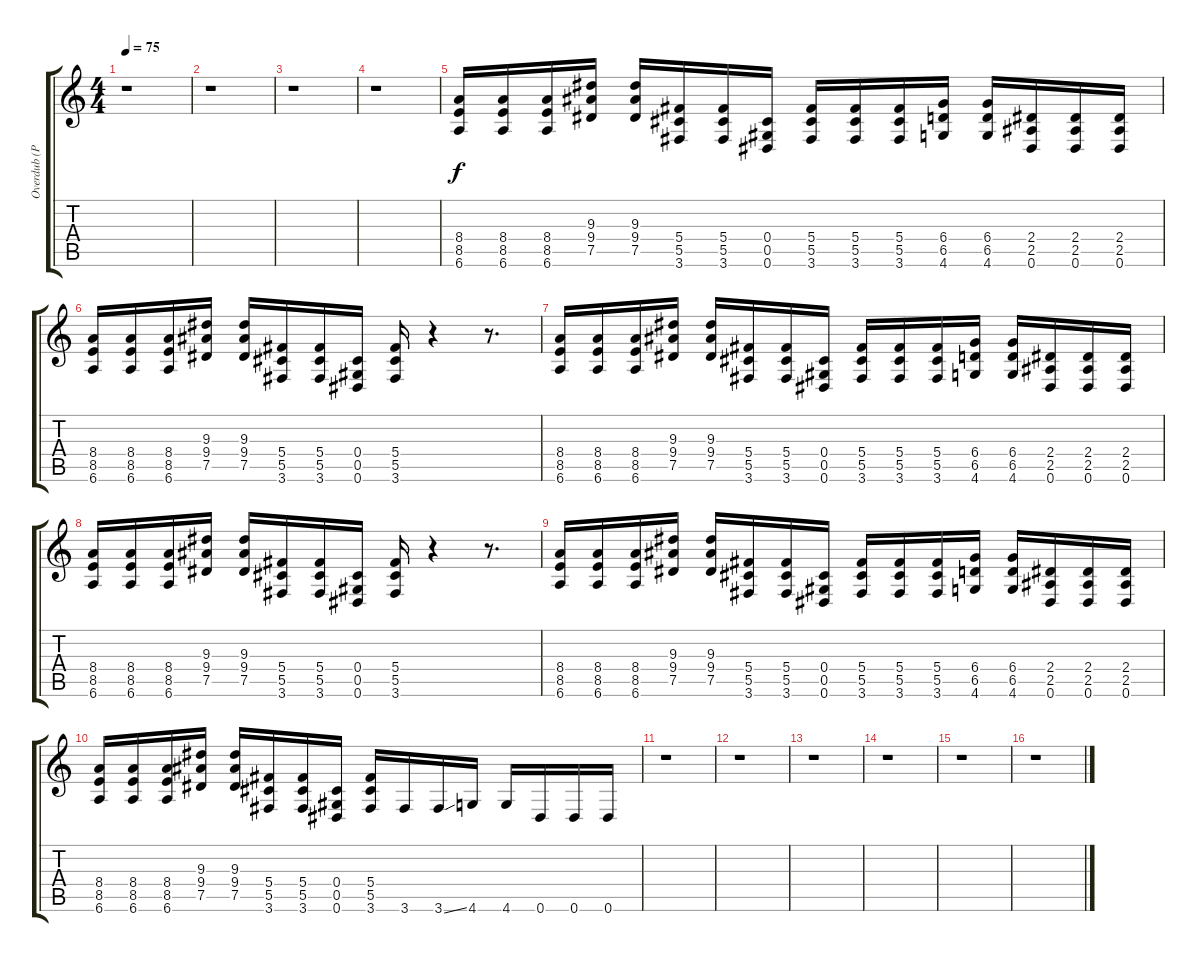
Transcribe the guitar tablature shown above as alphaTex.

\track ("Overdub (Pat live) Dirty" "Overdub (P") {instrument distortionguitar}
\staff {score tabs}
\tuning (Eb4 Bb3 Gb3 Db3 Ab2 Eb2) {hide}
\ts (4 4)
\tempo 75
\clef g2
\ks c
r.1{dy f instrument distortionguitar} |
r.1 |
r.1 |
r.1 |
(8.4 8.5 6.6).16 (8.4 8.5 6.6).16 (8.4 8.5 6.6).16 (9.3 9.4 7.5).16 (9.3 9.4 7.5).16 (5.4 5.5 3.6).16 (5.4 5.5 3.6).16 (0.4 0.5 0.6).16 (5.4 5.5 3.6).16 (5.4 5.5 3.6).16 (5.4 5.5 3.6).16 (6.4 6.5 4.6).16 (6.4 6.5 4.6).16 (2.4 2.5 0.6).16 (2.4 2.5 0.6).16 (2.4 2.5 0.6).16 |
(8.4 8.5 6.6).16 (8.4 8.5 6.6).16 (8.4 8.5 6.6).16 (9.3 9.4 7.5).16 (9.3 9.4 7.5).16 (5.4 5.5 3.6).16 (5.4 5.5 3.6).16 (0.4 0.5 0.6).16 (5.4 5.5 3.6).16 r.4 r.8{d} |
(8.4 8.5 6.6).16 (8.4 8.5 6.6).16 (8.4 8.5 6.6).16 (9.3 9.4 7.5).16 (9.3 9.4 7.5).16 (5.4 5.5 3.6).16 (5.4 5.5 3.6).16 (0.4 0.5 0.6).16 (5.4 5.5 3.6).16 (5.4 5.5 3.6).16 (5.4 5.5 3.6).16 (6.4 6.5 4.6).16 (6.4 6.5 4.6).16 (2.4 2.5 0.6).16 (2.4 2.5 0.6).16 (2.4 2.5 0.6).16 |
(8.4 8.5 6.6).16 (8.4 8.5 6.6).16 (8.4 8.5 6.6).16 (9.3 9.4 7.5).16 (9.3 9.4 7.5).16 (5.4 5.5 3.6).16 (5.4 5.5 3.6).16 (0.4 0.5 0.6).16 (5.4 5.5 3.6).16 r.4 r.8{d} |
(8.4 8.5 6.6).16 (8.4 8.5 6.6).16 (8.4 8.5 6.6).16 (9.3 9.4 7.5).16 (9.3 9.4 7.5).16 (5.4 5.5 3.6).16 (5.4 5.5 3.6).16 (0.4 0.5 0.6).16 (5.4 5.5 3.6).16 (5.4 5.5 3.6).16 (5.4 5.5 3.6).16 (6.4 6.5 4.6).16 (6.4 6.5 4.6).16 (2.4 2.5 0.6).16 (2.4 2.5 0.6).16 (2.4 2.5 0.6).16 |
(8.4 8.5 6.6).16 (8.4 8.5 6.6).16 (8.4 8.5 6.6).16 (9.3 9.4 7.5).16 (9.3 9.4 7.5).16 (5.4 5.5 3.6).16 (5.4 5.5 3.6).16 (0.4 0.5 0.6).16 (5.4 5.5 3.6).16 3.6.16 3.6{ss}.16 4.6.16 4.6.16 0.6.16 0.6.16 0.6.16 |
r.1 |
r.1 |
r.1 |
r.1 |
r.1 |
r.1
